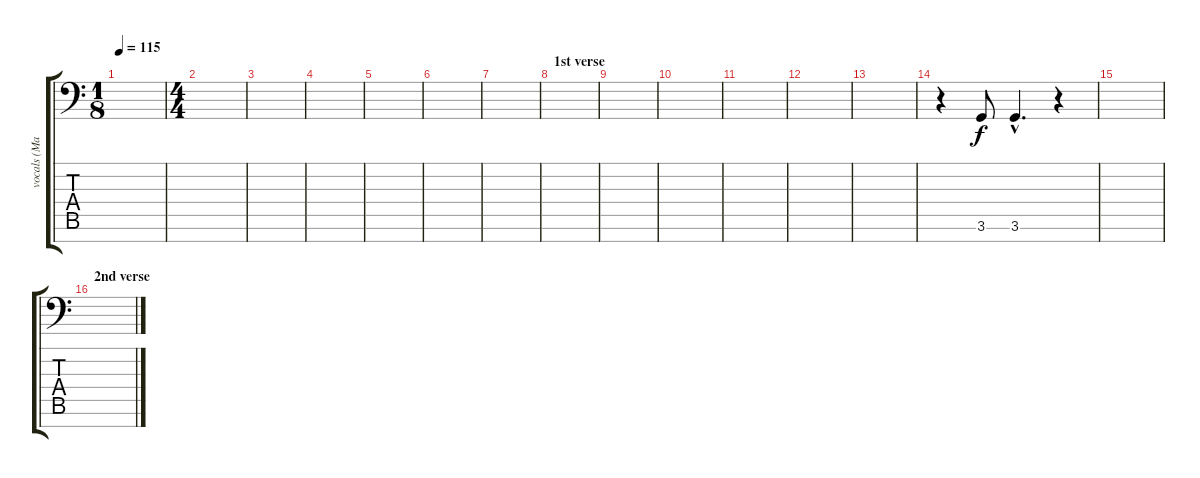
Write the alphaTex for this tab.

\track ("vocals (Mark Lanegan)" "vocals (Ma") {instrument tuba}
\staff {score tabs}
\tuning (E4 B3 G3 D3 A2 E2 C-1) {hide}
\ts (1 8)
\tempo 115
\clef f4
\ks c
|
\ts (4 4)
|
|
\section ("" "")
|
|
|
|
\section ("" "1st verse")
|
|
|
|
|
|
\section ("" "")
r.4 3.6.8 3.6{hac}.4{d} r.4 |
|
\section ("" "2nd verse")
